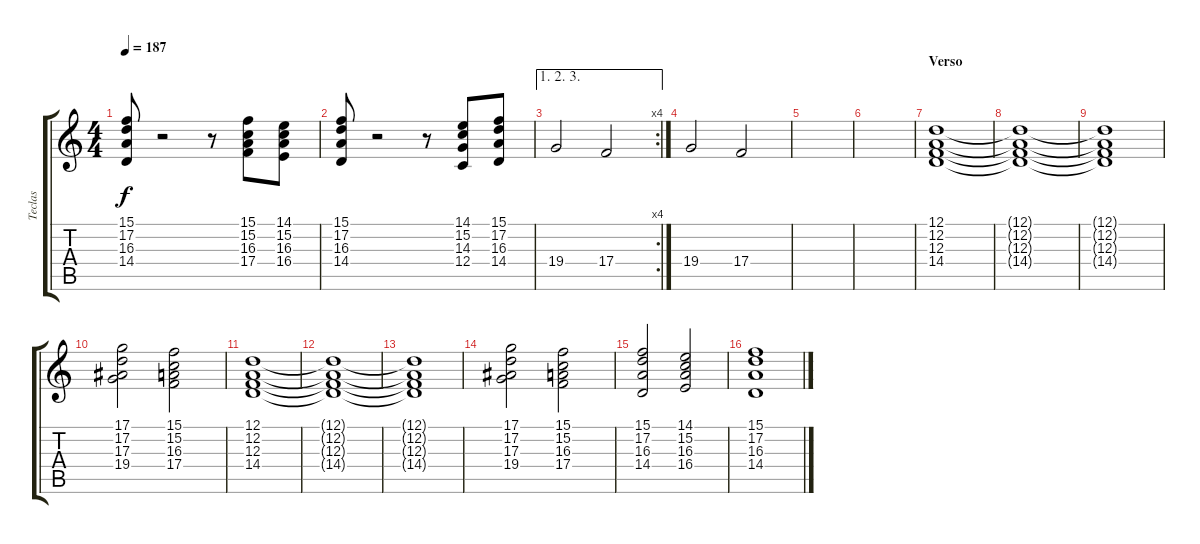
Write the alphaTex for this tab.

\track ("Teclas" "Teclas") {instrument stringensemble1}
\staff {score tabs}
\tuning (D4 A3 F3 C3 G2 D2) {hide}
\ts (4 4)
\tempo 187
\clef g2
\ks c
(15.1 17.2 16.3 14.4).8{dy f} r.2 r.8 (15.1 15.2 16.3 17.4).8 (14.1 15.2 16.3 16.4).8 |
(15.1 17.2 16.3 14.4).8 r.2 r.8 (14.1 15.2 14.3 12.4).8 (15.1 17.2 16.3 14.4).8 |
\ae (1 2 3)
\rc 4
19.4.2 17.4.2 |
19.4.2 17.4.2 |
|
|
\section ("" "Verso")
(12.1 12.2 12.3 14.4).1{volume 12 instrument stringensemble1} |
(12.1{t} 12.2{t} 12.3{t} 14.4{t}).1 |
(12.1{t} 12.2{t} 12.3{t} 14.4{t}).1 |
(17.1 17.2 17.3 19.4).2 (15.1 15.2 16.3 17.4).2 |
(12.1 12.2 12.3 14.4).1 |
(12.1{t} 12.2{t} 12.3{t} 14.4{t}).1 |
(12.1{t} 12.2{t} 12.3{t} 14.4{t}).1 |
(17.1 17.2 17.3 19.4).2 (15.1 15.2 16.3 17.4).2 |
(15.1 17.2 16.3 14.4).2 (14.1 15.2 16.3 16.4).2 |
\section ("" "")
(15.1 17.2 16.3 14.4).1{volume 8 instrument choiraahs}
